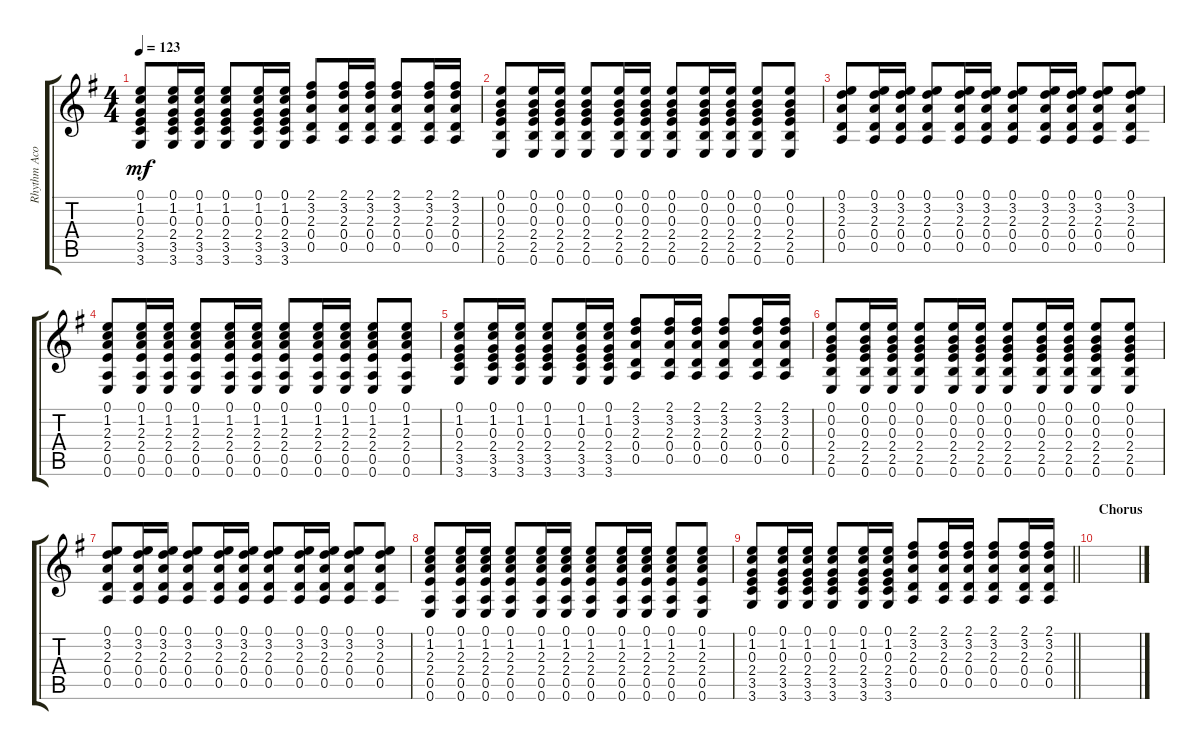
\track ("Rhythm Acoustic" "Rhythm Aco") {instrument acousticguitarsteel}
\staff {score tabs}
\tuning (E4 B3 G3 D3 A2 E2) {hide}
\ts (4 4)
\tempo 123
\clef g2
\ks g
(0.1 1.2 0.3 2.4 3.5 3.6).8{dy mf} (0.1 1.2 0.3 2.4 3.5 3.6).16 (0.1 1.2 0.3 2.4 3.5 3.6).16 (0.1 1.2 0.3 2.4 3.5 3.6).8 (0.1 1.2 0.3 2.4 3.5 3.6).16 (0.1 1.2 0.3 2.4 3.5 3.6).16 (2.1 3.2 2.3 0.4 0.5).8 (2.1 3.2 2.3 0.4 0.5).16 (2.1 3.2 2.3 0.4 0.5).16 (2.1 3.2 2.3 0.4 0.5).8 (2.1 3.2 2.3 0.4 0.5).16 (2.1 3.2 2.3 0.4 0.5).16 |
(0.1 0.2 0.3 2.4 2.5 0.6).8{volume 7} (0.1 0.2 0.3 2.4 2.5 0.6).16 (0.1 0.2 0.3 2.4 2.5 0.6).16 (0.1 0.2 0.3 2.4 2.5 0.6).8 (0.1 0.2 0.3 2.4 2.5 0.6).16 (0.1 0.2 0.3 2.4 2.5 0.6).16 (0.1 0.2 0.3 2.4 2.5 0.6).8 (0.1 0.2 0.3 2.4 2.5 0.6).16 (0.1 0.2 0.3 2.4 2.5 0.6).16 (0.1 0.2 0.3 2.4 2.5 0.6).8 (0.1 0.2 0.3 2.4 2.5 0.6).8 |
(0.1 3.2 2.3 0.4 0.5).8 (0.1 3.2 2.3 0.4 0.5).16 (0.1 3.2 2.3 0.4 0.5).16 (0.1 3.2 2.3 0.4 0.5).8 (0.1 3.2 2.3 0.4 0.5).16 (0.1 3.2 2.3 0.4 0.5).16 (0.1 3.2 2.3 0.4 0.5).8 (0.1 3.2 2.3 0.4 0.5).16 (0.1 3.2 2.3 0.4 0.5).16 (0.1 3.2 2.3 0.4 0.5).8 (0.1 3.2 2.3 0.4 0.5).8 |
(0.1 1.2 2.3 2.4 0.5 0.6).8 (0.1 1.2 2.3 2.4 0.5 0.6).16 (0.1 1.2 2.3 2.4 0.5 0.6).16 (0.1 1.2 2.3 2.4 0.5 0.6).8 (0.1 1.2 2.3 2.4 0.5 0.6).16 (0.1 1.2 2.3 2.4 0.5 0.6).16 (0.1 1.2 2.3 2.4 0.5 0.6).8 (0.1 1.2 2.3 2.4 0.5 0.6).16 (0.1 1.2 2.3 2.4 0.5 0.6).16 (0.1 1.2 2.3 2.4 0.5 0.6).8 (0.1 1.2 2.3 2.4 0.5 0.6).8 |
(0.1 1.2 0.3 2.4 3.5 3.6).8 (0.1 1.2 0.3 2.4 3.5 3.6).16 (0.1 1.2 0.3 2.4 3.5 3.6).16 (0.1 1.2 0.3 2.4 3.5 3.6).8 (0.1 1.2 0.3 2.4 3.5 3.6).16 (0.1 1.2 0.3 2.4 3.5 3.6).16 (2.1 3.2 2.3 0.4 0.5).8 (2.1 3.2 2.3 0.4 0.5).16 (2.1 3.2 2.3 0.4 0.5).16 (2.1 3.2 2.3 0.4 0.5).8 (2.1 3.2 2.3 0.4 0.5).16 (2.1 3.2 2.3 0.4 0.5).16 |
(0.1 0.2 0.3 2.4 2.5 0.6).8 (0.1 0.2 0.3 2.4 2.5 0.6).16 (0.1 0.2 0.3 2.4 2.5 0.6).16 (0.1 0.2 0.3 2.4 2.5 0.6).8 (0.1 0.2 0.3 2.4 2.5 0.6).16 (0.1 0.2 0.3 2.4 2.5 0.6).16 (0.1 0.2 0.3 2.4 2.5 0.6).8 (0.1 0.2 0.3 2.4 2.5 0.6).16 (0.1 0.2 0.3 2.4 2.5 0.6).16 (0.1 0.2 0.3 2.4 2.5 0.6).8 (0.1 0.2 0.3 2.4 2.5 0.6).8 |
(0.1 3.2 2.3 0.4 0.5).8 (0.1 3.2 2.3 0.4 0.5).16 (0.1 3.2 2.3 0.4 0.5).16 (0.1 3.2 2.3 0.4 0.5).8 (0.1 3.2 2.3 0.4 0.5).16 (0.1 3.2 2.3 0.4 0.5).16 (0.1 3.2 2.3 0.4 0.5).8 (0.1 3.2 2.3 0.4 0.5).16 (0.1 3.2 2.3 0.4 0.5).16 (0.1 3.2 2.3 0.4 0.5).8 (0.1 3.2 2.3 0.4 0.5).8 |
(0.1 1.2 2.3 2.4 0.5 0.6).8 (0.1 1.2 2.3 2.4 0.5 0.6).16 (0.1 1.2 2.3 2.4 0.5 0.6).16 (0.1 1.2 2.3 2.4 0.5 0.6).8 (0.1 1.2 2.3 2.4 0.5 0.6).16 (0.1 1.2 2.3 2.4 0.5 0.6).16 (0.1 1.2 2.3 2.4 0.5 0.6).8 (0.1 1.2 2.3 2.4 0.5 0.6).16 (0.1 1.2 2.3 2.4 0.5 0.6).16 (0.1 1.2 2.3 2.4 0.5 0.6).8 (0.1 1.2 2.3 2.4 0.5 0.6).8 |
\barLineRight lightlight
(0.1 1.2 0.3 2.4 3.5 3.6).8 (0.1 1.2 0.3 2.4 3.5 3.6).16 (0.1 1.2 0.3 2.4 3.5 3.6).16 (0.1 1.2 0.3 2.4 3.5 3.6).8 (0.1 1.2 0.3 2.4 3.5 3.6).16 (0.1 1.2 0.3 2.4 3.5 3.6).16 (2.1 3.2 2.3 0.4 0.5).8 (2.1 3.2 2.3 0.4 0.5).16 (2.1 3.2 2.3 0.4 0.5).16 (2.1 3.2 2.3 0.4 0.5).8 (2.1 3.2 2.3 0.4 0.5).16 (2.1 3.2 2.3 0.4 0.5).16 |
\section ("" "Chorus")
